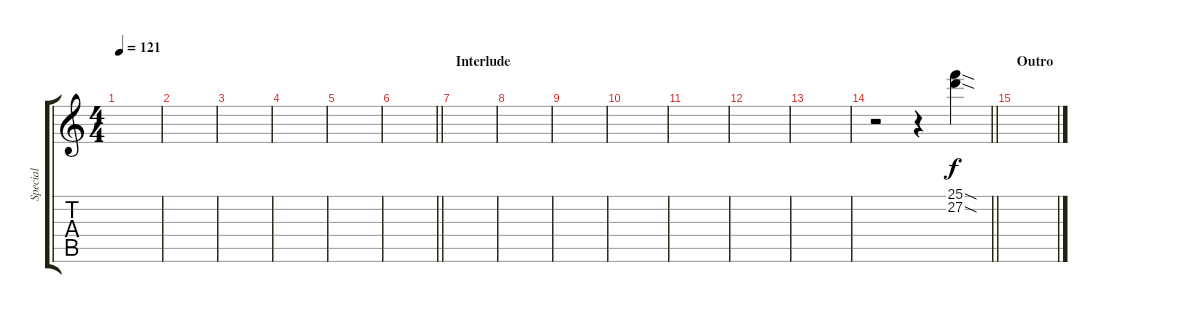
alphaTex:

\track ("Special" "Special") {instrument seashore}
\staff {score tabs}
\tuning (E4 B3 G3 D3 A2 E2) {hide}
\ts (4 4)
\tempo 121
\clef g2
\ks c
|
|
|
|
|
\barLineRight lightlight
|
\section ("" "Interlude")
|
|
|
|
|
|
|
\barLineRight lightlight
r.2 r.4 (25.1{sod} 27.2{sod}).4 |
\section ("" "Outro")
